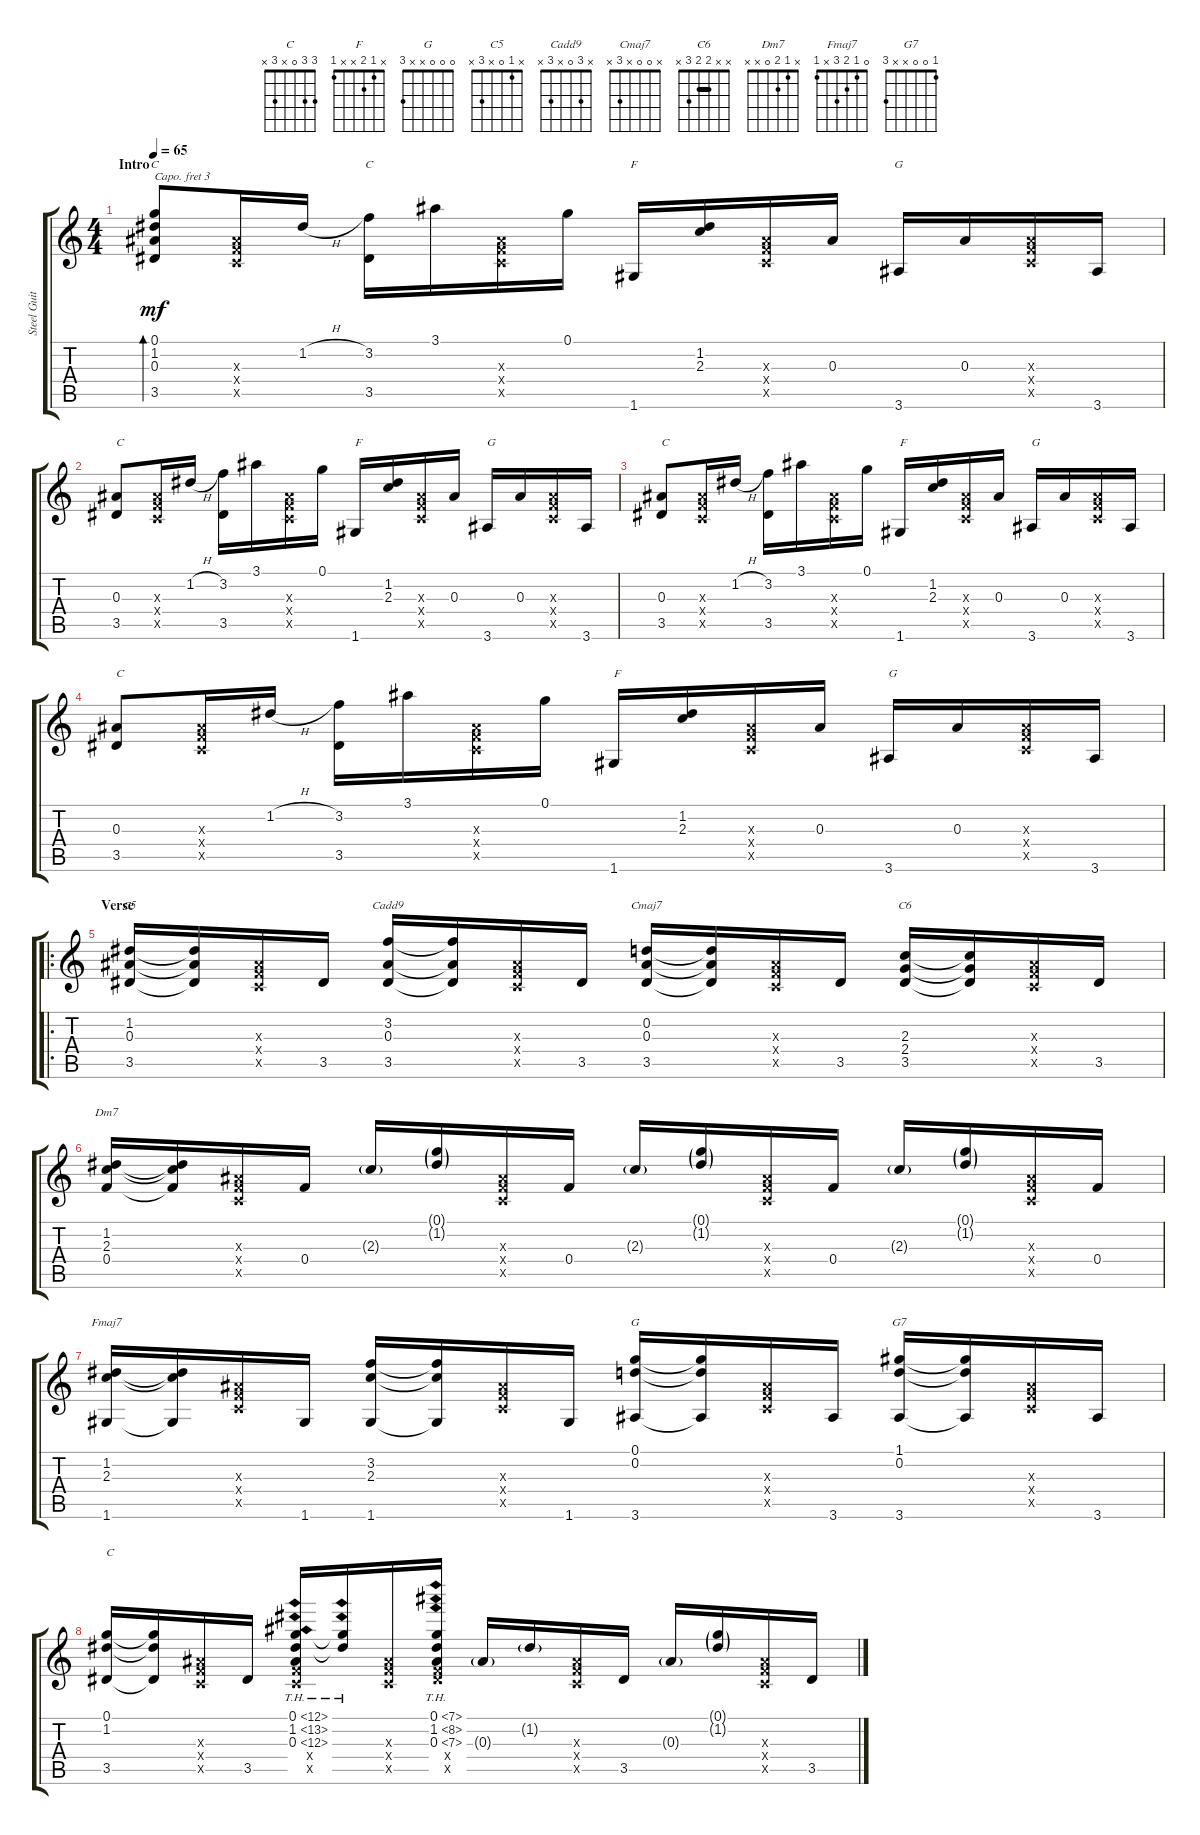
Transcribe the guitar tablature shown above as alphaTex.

\track ("Steel Guitar" "Steel Guit") {instrument acousticguitarsteel}
\staff {score tabs}
\capo 3
\tuning (E4 B3 G3 D3 A2 E2) {hide}
\chord ("C" 0 1 0 x 3 x)
\chord ("C" 3 3 0 x 3 x)
\chord ("F" x 1 2 x x 1)
\chord ("G" x 0 0 x x 3)
\chord ("C5" x 1 0 x 3 x)
\chord ("Cadd9" x 3 0 x 3 x)
\chord ("Cmaj7" x 0 0 x 3 x)
\chord ("C6" x x 2 2 3 x) {barre 2}
\chord ("Dm7" x 1 2 0 x x)
\chord ("Fmaj7" 0 1 2 3 x 1)
\chord ("G" 0 0 0 x x 3)
\chord ("G7" 1 0 0 x x 3)
\ts (4 4)
\section ("" "Intro")
\tempo 65
\clef g2
\ks c
(0.1 1.2 0.3 3.5).8{bd 60 ch "C" dy mf instrument acousticguitarsteel} (0.3{x} 0.4{x} 0.5{x}).16 1.2{h}.16 (3.2 3.5).16{ch "C"} 3.1.16 (0.3{x} 0.4{x} 0.5{x}).16 0.1.16 1.6.16{ch "F"} (1.2 2.3).16 (0.3{x} 0.4{x} 0.5{x}).16 0.3.16 3.6.16{ch "G"} 0.3.16 (0.3{x} 0.4{x} 0.5{x}).16 3.6.16 |
(0.3 3.5).8{txt "C"} (0.3{x} 0.4{x} 0.5{x}).16 1.2{h}.16 (3.2 3.5).16 3.1.16 (0.3{x} 0.4{x} 0.5{x}).16 0.1.16 1.6.16{txt "F"} (1.2 2.3).16 (0.3{x} 0.4{x} 0.5{x}).16 0.3.16 3.6.16{txt "G"} 0.3.16 (0.3{x} 0.4{x} 0.5{x}).16 3.6.16 |
(0.3 3.5).8{txt "C"} (0.3{x} 0.4{x} 0.5{x}).16 1.2{h}.16 (3.2 3.5).16 3.1.16 (0.3{x} 0.4{x} 0.5{x}).16 0.1.16 1.6.16{txt "F"} (1.2 2.3).16 (0.3{x} 0.4{x} 0.5{x}).16 0.3.16 3.6.16{txt "G"} 0.3.16 (0.3{x} 0.4{x} 0.5{x}).16 3.6.16 |
(0.3 3.5).8{txt "C"} (0.3{x} 0.4{x} 0.5{x}).16 1.2{h}.16 (3.2 3.5).16 3.1.16 (0.3{x} 0.4{x} 0.5{x}).16 0.1.16 1.6.16{txt "F"} (1.2 2.3).16 (0.3{x} 0.4{x} 0.5{x}).16 0.3.16 3.6.16{txt "G"} 0.3.16 (0.3{x} 0.4{x} 0.5{x}).16 3.6.16 |
\ro
\section ("" "Verse")
(1.2 0.3 3.5).16{ch "C5"} (1.2{t} 0.3{t} 3.5{t}).16 (0.3{x} 0.4{x} 0.5{x}).16 3.5.16 (3.2 0.3 3.5).16{ch "Cadd9"} (3.2{t} 0.3{t} 3.5{t}).16 (0.3{x} 0.4{x} 0.5{x}).16 3.5.16 (0.2 0.3 3.5).16{ch "Cmaj7"} (0.2{t} 0.3{t} 3.5{t}).16 (0.3{x} 0.4{x} 0.5{x}).16 3.5.16 (2.3 2.4 3.5).16{ch "C6"} (2.3{t} 2.4{t} 3.5{t}).16 (0.3{x} 0.4{x} 0.5{x}).16 3.5.16 |
(1.2 2.3 0.4).16{ch "Dm7"} (1.2{t} 2.3{t} 0.4{t}).16 (0.3{x} 0.4{x} 0.5{x}).16 0.4.16 2.3{g}.16 (0.1{g} 1.2{g}).16 (0.3{x} 0.4{x} 0.5{x}).16 0.4.16 2.3{g}.16 (0.1{g} 1.2{g}).16 (0.3{x} 0.4{x} 0.5{x}).16 0.4.16 2.3{g}.16 (0.1{g} 1.2{g}).16 (0.3{x} 0.4{x} 0.5{x}).16 0.4.16 |
(1.2 2.3 1.6).16{ch "Fmaj7"} (1.2{t} 2.3{t} 1.6{t}).16 (0.3{x} 0.4{x} 0.5{x}).16 1.6.16 (3.2 2.3 1.6).16 (3.2{t} 2.3{t} 1.6{t}).16 (0.3{x} 0.4{x} 0.5{x}).16 1.6.16 (0.1 0.2 3.6).16{ch "G"} (0.1{t} 0.2{t} 3.6{t}).16 (0.3{x} 0.4{x} 0.5{x}).16 3.6.16 (1.1 0.2 3.6).16{ch "G7"} (1.1{t} 0.2{t} 3.6{t}).16 (0.3{x} 0.4{x} 0.5{x}).16 3.6.16 |
(0.1 1.2 3.5).16{txt "C"} (0.1{t} 1.2{t} 3.5{t}).16 (0.3{x} 0.4{x} 0.5{x}).16 3.5.16 (0.1{th 12} 1.2{th 12} 0.3{th 12} 0.4{x} 0.5{x}).16 (0.1{th 12 t} 1.2{th 12 t}).16 (0.3{x} 0.4{x} 0.5{x}).16 (0.1{th 7} 1.2{th 7} 0.3{th 7} 0.4{x} 3.5{x}).16 0.3{g}.16 1.2{g}.16 (0.3{x} 0.4{x} 0.5{x}).16 3.5.16 0.3{g}.16 (0.1{g} 1.2{g}).16 (0.3{x} 0.4{x} 0.5{x}).16 3.5.16
